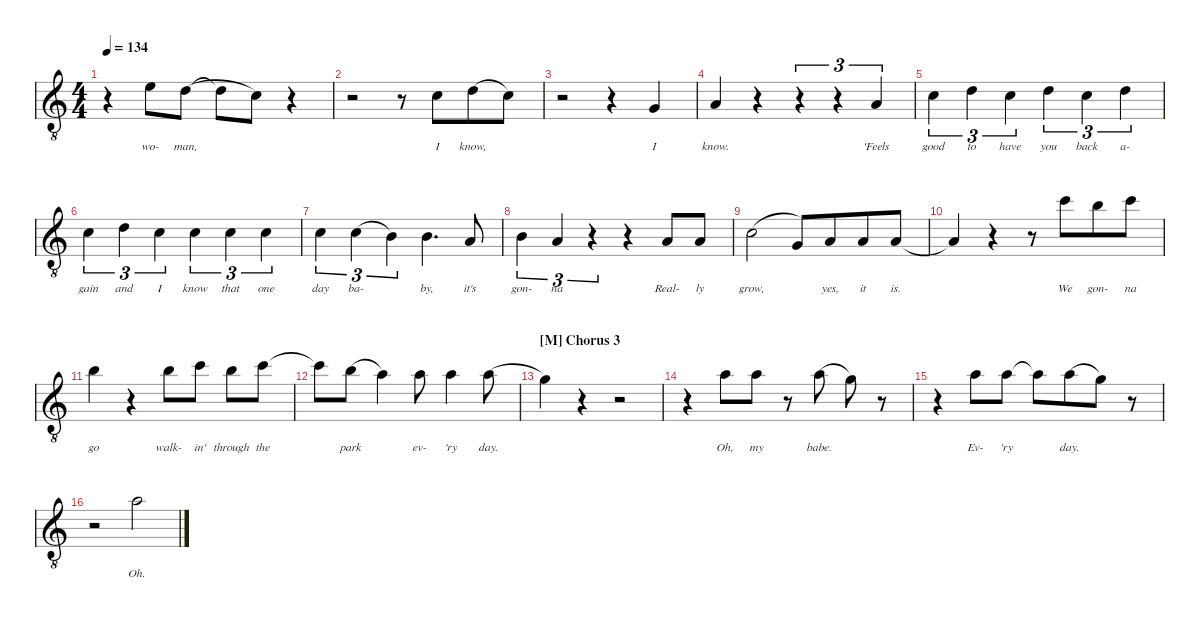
\hideDynamics
\bracketExtendMode nobrackets
\singleTrackTrackNamePolicy hidden
\multiTrackTrackNamePolicy hidden
\firstSystemTrackNameMode fullname
\firstSystemTrackNameOrientation horizontal
\otherSystemsTrackNameOrientation horizontal
\track ("Vocal" "Voc.") {multiBarRest instrument voiceoohs}
\staff {score}
\tuning (E4 B3 G3 D3 A2 E2)
\ts (4 4)
\tempo 134
\clef g2
\ottava 8vb
\ks aminor
r.4{dy mf} 5.2.8{lyrics (0 "wo-") lyrics (1 "") lyrics (2 "") lyrics (3 "") lyrics (4 "")} 3.2.8{lyrics (0 "man,") lyrics (1 "") lyrics (2 "") lyrics (3 "") lyrics (4 "") legatoorigin} 3.2{t}.8{legatoorigin} 1.2.8 r.4 |
r.2 r.8 1.2.8{lyrics (0 "I") lyrics (1 "") lyrics (2 "") lyrics (3 "") lyrics (4 "") beam merge} 3.2.8{lyrics (0 "know,") lyrics (1 "") lyrics (2 "") lyrics (3 "") lyrics (4 "") legatoorigin beam merge} 1.2.8 |
r.2 r.4 0.3.4{lyrics (0 "I") lyrics (1 "") lyrics (2 "") lyrics (3 "") lyrics (4 "")} |
2.3.4{lyrics (0 "know.") lyrics (1 "") lyrics (2 "") lyrics (3 "") lyrics (4 "")} r.4 r.4{tu (3 2)} r.4{tu (3 2)} 2.3.4{tu (3 2) lyrics (0 "'Feels") lyrics (1 "") lyrics (2 "") lyrics (3 "") lyrics (4 "")} |
1.2.4{tu (3 2) lyrics (0 "good") lyrics (1 "") lyrics (2 "") lyrics (3 "") lyrics (4 "")} 3.2.4{tu (3 2) lyrics (0 "to") lyrics (1 "") lyrics (2 "") lyrics (3 "") lyrics (4 "")} 1.2.4{tu (3 2) lyrics (0 "have") lyrics (1 "") lyrics (2 "") lyrics (3 "") lyrics (4 "")} 3.2.4{tu (3 2) lyrics (0 "you") lyrics (1 "") lyrics (2 "") lyrics (3 "") lyrics (4 "")} 1.2.4{tu (3 2) lyrics (0 "back") lyrics (1 "") lyrics (2 "") lyrics (3 "") lyrics (4 "")} 3.2.4{tu (3 2) lyrics (0 "a-") lyrics (1 "") lyrics (2 "") lyrics (3 "") lyrics (4 "")} |
1.2.4{tu (3 2) lyrics (0 "gain") lyrics (1 "") lyrics (2 "") lyrics (3 "") lyrics (4 "")} 3.2.4{tu (3 2) lyrics (0 "and") lyrics (1 "") lyrics (2 "") lyrics (3 "") lyrics (4 "")} 1.2.4{tu (3 2) lyrics (0 "I") lyrics (1 "") lyrics (2 "") lyrics (3 "") lyrics (4 "")} 1.2.4{tu (3 2) lyrics (0 "know") lyrics (1 "") lyrics (2 "") lyrics (3 "") lyrics (4 "")} 1.2.4{tu (3 2) lyrics (0 "that") lyrics (1 "") lyrics (2 "") lyrics (3 "") lyrics (4 "")} 1.2.4{tu (3 2) lyrics (0 "one") lyrics (1 "") lyrics (2 "") lyrics (3 "") lyrics (4 "")} |
1.2.4{tu (3 2) lyrics (0 "day") lyrics (1 "") lyrics (2 "") lyrics (3 "") lyrics (4 "")} 1.2.4{tu (3 2) lyrics (0 "ba-") lyrics (1 "") lyrics (2 "") lyrics (3 "") lyrics (4 "") legatoorigin} 0.2.4{tu (3 2)} 0.2.4{d lyrics (0 "by,") lyrics (1 "") lyrics (2 "") lyrics (3 "") lyrics (4 "")} 2.3.8{lyrics (0 "it's") lyrics (1 "") lyrics (2 "") lyrics (3 "") lyrics (4 "")} |
4.3.4{tu (3 2) lyrics (0 "gon-") lyrics (1 "") lyrics (2 "") lyrics (3 "") lyrics (4 "")} 2.3.4{tu (3 2) lyrics (0 "na") lyrics (1 "") lyrics (2 "") lyrics (3 "") lyrics (4 "")} r.4{tu (3 2)} r.4 2.3.8{lyrics (0 "Real-") lyrics (1 "") lyrics (2 "") lyrics (3 "") lyrics (4 "")} 2.3.8{lyrics (0 "ly") lyrics (1 "") lyrics (2 "") lyrics (3 "") lyrics (4 "")} |
1.2.2{lyrics (0 "grow,") lyrics (1 "") lyrics (2 "") lyrics (3 "") lyrics (4 "") legatoorigin} 0.3.8{beam merge} 2.3.8{lyrics (0 "yes,") lyrics (1 "") lyrics (2 "") lyrics (3 "") lyrics (4 "") beam merge} 2.3.8{lyrics (0 "it") lyrics (1 "") lyrics (2 "") lyrics (3 "") lyrics (4 "") beam merge} 2.3.8{lyrics (0 "is.") lyrics (1 "") lyrics (2 "") lyrics (3 "") lyrics (4 "")} |
2.3{t}.4 r.4 r.8 8.1.8{lyrics (0 "We") lyrics (1 "") lyrics (2 "") lyrics (3 "") lyrics (4 "") beam merge} 7.1.8{lyrics (0 "gon-") lyrics (1 "") lyrics (2 "") lyrics (3 "") lyrics (4 "") beam merge} 8.1.8{lyrics (0 "na") lyrics (1 "") lyrics (2 "") lyrics (3 "") lyrics (4 "")} |
7.1.4{lyrics (0 "go") lyrics (1 "") lyrics (2 "") lyrics (3 "") lyrics (4 "")} r.4 7.1.8{lyrics (0 "walk-") lyrics (1 "") lyrics (2 "") lyrics (3 "") lyrics (4 "")} 8.1.8{lyrics (0 "in'") lyrics (1 "") lyrics (2 "") lyrics (3 "") lyrics (4 "")} 7.1.8{lyrics (0 "through") lyrics (1 "") lyrics (2 "") lyrics (3 "") lyrics (4 "")} 8.1.8{lyrics (0 "the") lyrics (1 "") lyrics (2 "") lyrics (3 "") lyrics (4 "")} |
8.1{t}.8 7.1.8{lyrics (0 "park") lyrics (1 "") lyrics (2 "") lyrics (3 "") lyrics (4 "") legatoorigin} 5.1.4 5.1.8{lyrics (0 "ev-") lyrics (1 "") lyrics (2 "") lyrics (3 "") lyrics (4 "")} 5.1.4{lyrics (0 "'ry") lyrics (1 "") lyrics (2 "") lyrics (3 "") lyrics (4 "")} 5.1.8{lyrics (0 "day.") lyrics (1 "") lyrics (2 "") lyrics (3 "") lyrics (4 "") legatoorigin} |
\section ("M" "Chorus 3")
3.1.4 r.4 r.2 |
r.4 5.1.8{lyrics (0 "Oh,") lyrics (1 "") lyrics (2 "") lyrics (3 "") lyrics (4 "")} 5.1.8{lyrics (0 "my") lyrics (1 "") lyrics (2 "") lyrics (3 "") lyrics (4 "")} r.8 5.1.8{lyrics (0 "babe.") lyrics (1 "") lyrics (2 "") lyrics (3 "") lyrics (4 "") legatoorigin} 3.1.8 r.8 |
r.4 5.1.8{lyrics (0 "Ev-") lyrics (1 "") lyrics (2 "") lyrics (3 "") lyrics (4 "")} 5.1.8{lyrics (0 "'ry") lyrics (1 "") lyrics (2 "") lyrics (3 "") lyrics (4 "")} 5.1{t}.8{beam merge} 5.1.8{lyrics (0 "day.") lyrics (1 "") lyrics (2 "") lyrics (3 "") lyrics (4 "") legatoorigin beam merge} 3.1.8 r.8 |
r.2 5.1.2{lyrics (0 "Oh.") lyrics (1 "") lyrics (2 "") lyrics (3 "") lyrics (4 "")}
